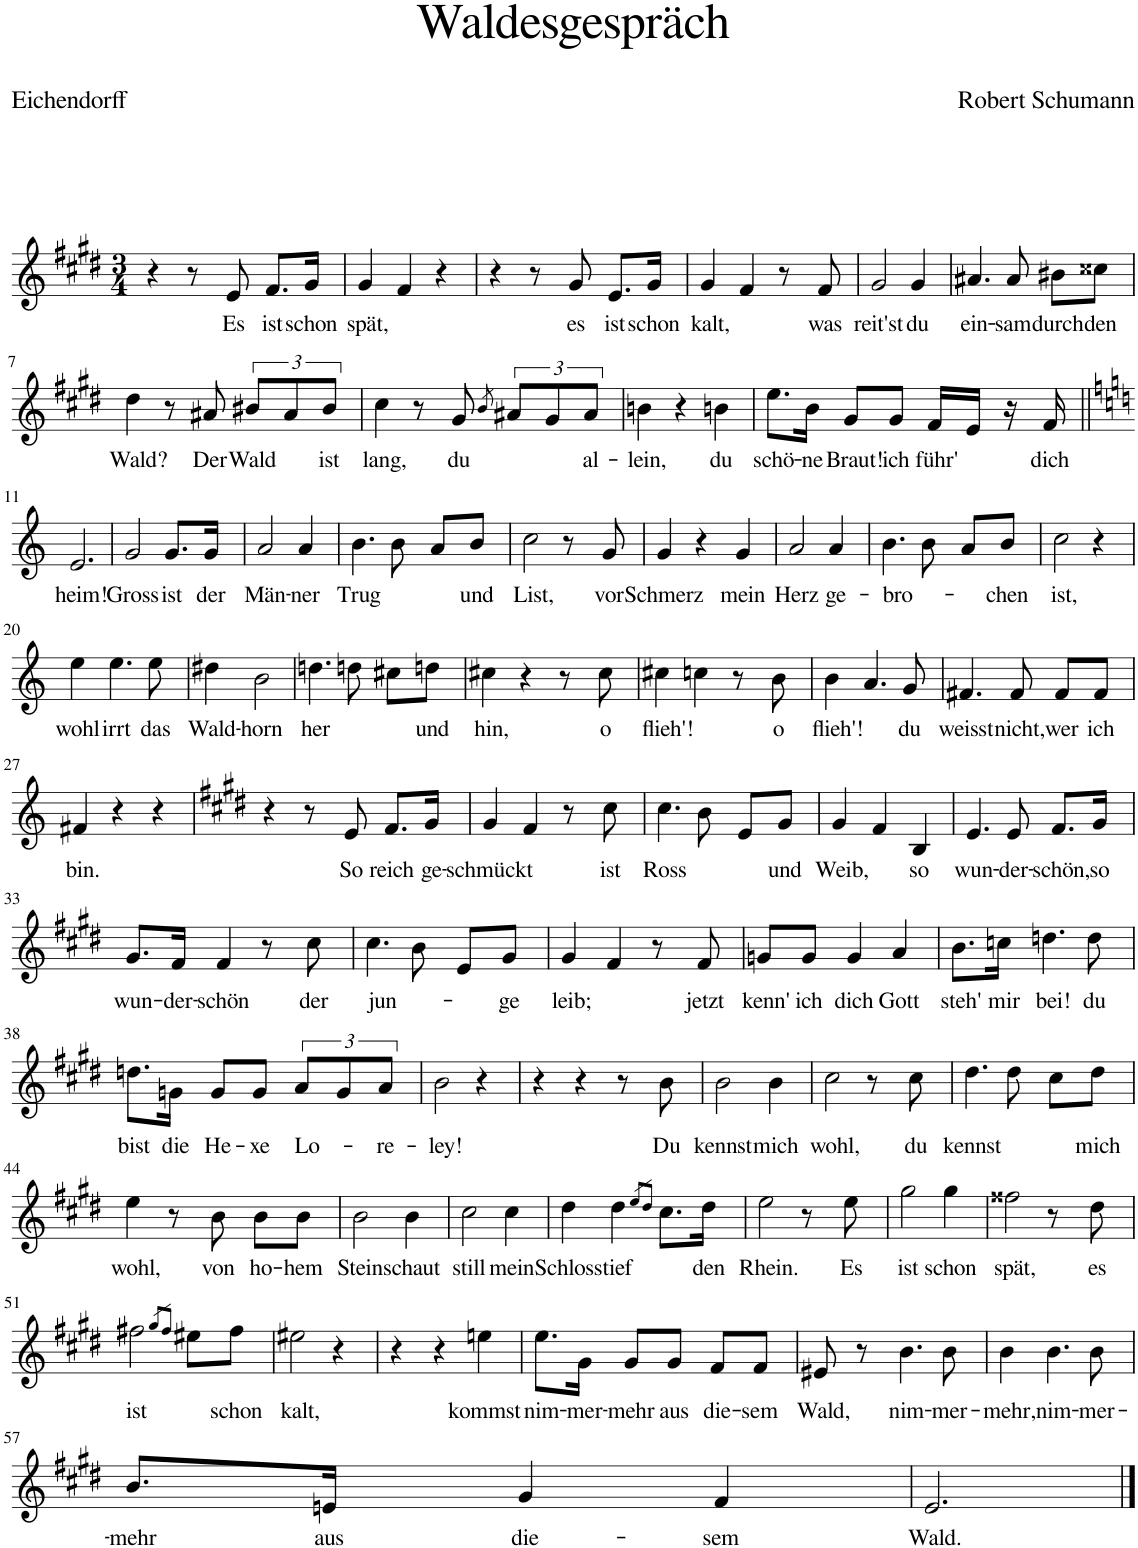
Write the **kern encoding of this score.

**kern	**text
*part1	*part1
*staff1	*staff1
*I"Piano	*
*I'Pno	*
*clefG2	*
*k[f#c#g#d#]	*
*M3/4	*
=1	=1
4r	.
8r	.
!	!LO:LY:b
8e/	Es
!	!LO:LY:b
8.f#/L	ist
!	!LO:LY:b
16g#/Jk	schon
=2	=2
!	!LO:LY:b
4g#/	spät,
4f#/	.
4r	.
=3	=3
4r	.
8r	.
!	!LO:LY:b
8g#/	es
!	!LO:LY:b
8.e/L	ist
!	!LO:LY:b
16g#/Jk	schon
=4	=4
!	!LO:LY:b
4g#/	kalt,
4f#/	.
8r	.
!	!LO:LY:b
8f#/	was
=5	=5
!	!LO:LY:b
2g#/	reit'st
!	!LO:LY:b
4g#/	du
=6	=6
!	!LO:LY:b
4.a#X/	ein-
!	!LO:LY:b
8a#/	-sam
!	!LO:LY:b
8b#X\L	durch
!	!LO:LY:b
8cc##X\J	den
!!LO:LB:g=z
=7	=7
!	!LO:LY:b
4dd#\	Wald?
8r	.
!	!LO:LY:b
8a#X/	Der
!	!LO:LY:b
12b#X/L	Wald
12a#/	.
!	!LO:LY:b
12b#/J	ist
=8	=8
!	!LO:LY:b
4cc#\	lang,
8r	.
!	!LO:LY:b
8g#/	du
8qb/	.
12a#X/L	.
12g#/	.
!	!LO:LY:b
12a#/J	al-
=9	=9
!	!LO:LY:b
4bn\	-lein,
4r	.
!	!LO:LY:b
4bn\	du
=10	=10
!	!LO:LY:b
8.ee\L	schö-
!	!LO:LY:b
16b\Jk	-ne
!	!LO:LY:b
8g#/L	Braut!
!	!LO:LY:b
8g#/J	ich
!	!LO:LY:b
16f#/LL	führ'
16e/JJ	.
16r	.
!	!LO:LY:b
16f#/	dich
!!LO:LB:g=z
=11||	=11||
*k[]	*
!	!LO:LY:b
2.e/	heim!
=12	=12
!	!LO:LY:b
2g/	Gross
!	!LO:LY:b
8.g/L	ist
!	!LO:LY:b
16g/Jk	der
=13	=13
!	!LO:LY:b
2a/	Män-
!	!LO:LY:b
4a/	-ner
=14	=14
!	!LO:LY:b
4.b\	Trug
8b\	.
8a/L	.
!	!LO:LY:b
8b/J	und
=15	=15
!	!LO:LY:b
2cc\	List,
8r	.
!	!LO:LY:b
8g/	vor
=16	=16
!	!LO:LY:b
4g/	Schmerz
4r	.
!	!LO:LY:b
4g/	mein
=17	=17
!	!LO:LY:b
2a/	Herz
!	!LO:LY:b
4a/	ge-
=18	=18
!	!LO:LY:b
4.b\	-bro-
8b\	.
8a/L	.
!	!LO:LY:b
8b/J	-chen
=19	=19
!	!LO:LY:b
2cc\	ist,
4r	.
!!LO:LB:g=z
=20	=20
!	!LO:LY:b
4ee\	wohl
!	!LO:LY:b
4.ee\	irrt
!	!LO:LY:b
8ee\	das
=21	=21
!	!LO:LY:b
4dd#X\	Wald-
!	!LO:LY:b
2b\	-horn
=22	=22
!	!LO:LY:b
4.ddn\	her
8ddn\	.
8cc#X\L	.
!	!LO:LY:b
8ddn\J	und
=23	=23
!	!LO:LY:b
4cc#X\	hin,
4r	.
8r	.
!	!LO:LY:b
8cc#\	o
=24	=24
!	!LO:LY:b
4cc#X\	flieh'!
4ccn\	.
8r	.
!	!LO:LY:b
8b\	o
=25	=25
!	!LO:LY:b
4b\	flieh'!
4.a/	.
!	!LO:LY:b
8g/	du
=26	=26
!	!LO:LY:b
4.f#X/	weisst
!	!LO:LY:b
8f#/	nicht,
!	!LO:LY:b
8f#/L	wer
!	!LO:LY:b
8f#/J	ich
!!LO:LB:g=z
=27	=27
!	!LO:LY:b
4f#X/	bin.
4r	.
4r	.
=28	=28
*k[f#c#g#d#]	*
4r	.
8r	.
!	!LO:LY:b
8e/	So
!	!LO:LY:b
8.f#/L	reich
!	!LO:LY:b
16g#/Jk	ge-
=29	=29
!	!LO:LY:b
4g#/	-schmückt
4f#/	.
8r	.
!	!LO:LY:b
8cc#\	ist
=30	=30
!	!LO:LY:b
4.cc#\	Ross
8b\	.
8e/L	.
!	!LO:LY:b
8g#/J	und
=31	=31
!	!LO:LY:b
4g#/	Weib,
4f#/	.
!	!LO:LY:b
4B/	so
=32	=32
!	!LO:LY:b
4.e/	wun-
!	!LO:LY:b
8e/	-der-
!	!LO:LY:b
8.f#/L	-schön,
!	!LO:LY:b
16g#/Jk	so
!!LO:LB:g=z
=33	=33
!	!LO:LY:b
8.g#/L	wun-
!	!LO:LY:b
16f#/Jk	-der-
!	!LO:LY:b
4f#/	-schön
8r	.
!	!LO:LY:b
8cc#\	der
=34	=34
!	!LO:LY:b
4.cc#\	jun-
8b\	.
8e/L	.
!	!LO:LY:b
8g#/J	-ge
=35	=35
!	!LO:LY:b
4g#/	leib;
4f#/	.
8r	.
!	!LO:LY:b
8f#/	jetzt
=36	=36
!	!LO:LY:b
8gn/L	kenn'
!	!LO:LY:b
8g/J	ich
!	!LO:LY:b
4g/	dich
!	!LO:LY:b
4a/	Gott
=37	=37
!	!LO:LY:b
8.b\L	steh'
!	!LO:LY:b
16ccn\Jk	mir
!	!LO:LY:b
4.ddn\	bei!
!	!LO:LY:b
8dd\	du
!!LO:LB:g=z
=38	=38
!	!LO:LY:b
8.ddn\L	bist
!	!LO:LY:b
16gn\Jk	die
!	!LO:LY:b
8g/L	He-
!	!LO:LY:b
8g/J	-xe
!	!LO:LY:b
12a/L	Lo-
12g/	.
!	!LO:LY:b
12a/J	-re-
=39	=39
!	!LO:LY:b
2b\	-ley!
4r	.
=40	=40
4r	.
4r	.
8r	.
!	!LO:LY:b
8b\	Du
=41	=41
!	!LO:LY:b
2b\	kennst
!	!LO:LY:b
4b\	mich
=42	=42
!	!LO:LY:b
2cc#\	wohl,
8r	.
!	!LO:LY:b
8cc#\	du
=43	=43
!	!LO:LY:b
4.dd#\	kennst
8dd#\	.
8cc#\L	.
!	!LO:LY:b
8dd#\J	mich
!!LO:LB:g=z
=44	=44
!	!LO:LY:b
4ee\	wohl,
8r	.
!	!LO:LY:b
8b\	von
!	!LO:LY:b
8b\L	ho-
!	!LO:LY:b
8b\J	-hem
=45	=45
!	!LO:LY:b
2b\	Stein
!	!LO:LY:b
4b\	schaut
=46	=46
!	!LO:LY:b
2cc#\	still
!	!LO:LY:b
4cc#\	mein
=47	=47
!	!LO:LY:b
4dd#\	Schloss
!	!LO:LY:b
4dd#\	tief
8qee/L	.
8qdd#/J	.
8.cc#\L	.
!	!LO:LY:b
16dd#\Jk	den
=48	=48
!	!LO:LY:b
2ee\	Rhein.
8r	.
!	!LO:LY:b
8ee\	Es
=49	=49
!	!LO:LY:b
2gg#\	ist
!	!LO:LY:b
4gg#\	schon
=50	=50
!	!LO:LY:b
2ff##X\	spät,
8r	.
!	!LO:LY:b
8dd#\	es
!!LO:LB:g=z
=51	=51
!	!LO:LY:b
2ff#X\	ist
8qgg#/L	.
8qff#/J	.
8ee#X\L	.
!	!LO:LY:b
8ff#\J	schon
=52	=52
!	!LO:LY:b
2ee#X\	kalt,
4r	.
=53	=53
4r	.
4r	.
!	!LO:LY:b
4een\	kommst
=54	=54
!	!LO:LY:b
8.ee\L	nim-
!	!LO:LY:b
16g#\Jk	-mer-
!	!LO:LY:b
8g#/L	-mehr
!	!LO:LY:b
8g#/J	aus
!	!LO:LY:b
8f#/L	die-
!	!LO:LY:b
8f#/J	-sem
=55	=55
!	!LO:LY:b
8e#X/	Wald,
8r	.
!	!LO:LY:b
4.b\	nim-
!	!LO:LY:b
8b\	-mer-
=56	=56
!	!LO:LY:b
4b\	-mehr,
!	!LO:LY:b
4.b\	nim-
!	!LO:LY:b
8b\	-mer-
!!LO:LB:g=z
=57	=57
!	!LO:LY:b
8.b/L	-mehr
!	!LO:LY:b
16en/Jk	aus
!	!LO:LY:b
4g#/	die-
!	!LO:LY:b
4f#/	-sem
=58	=58
!	!LO:LY:b
2.e/	Wald.
==	==
*-	*-
